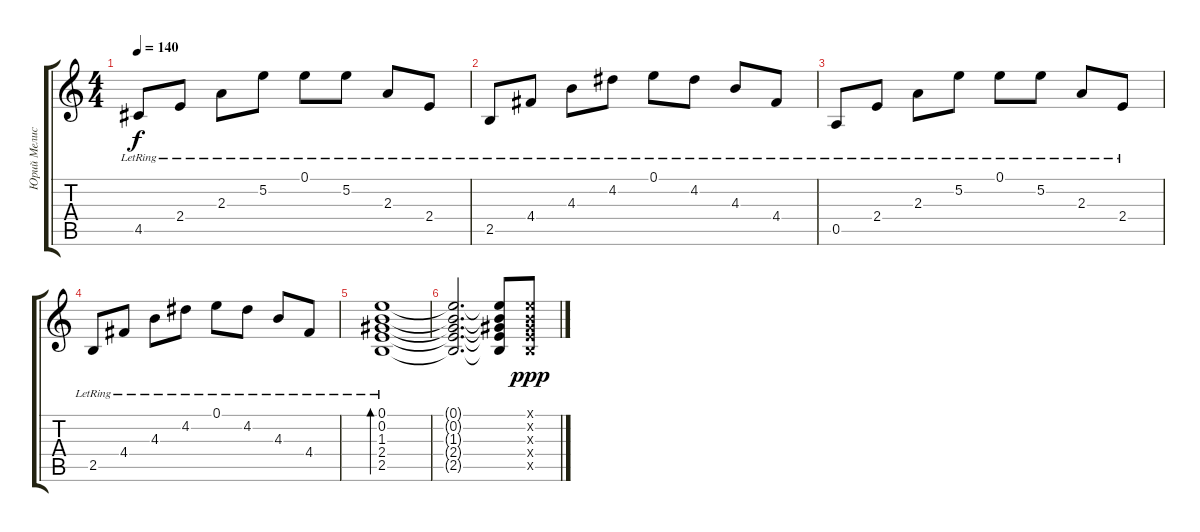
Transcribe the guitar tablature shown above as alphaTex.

\track ("Юрий Мелисов" "Юрий Мелис") {instrument acousticguitarnylon}
\staff {score tabs}
\tuning (E4 B3 G3 D3 A2 E2) {hide}
\ts (4 4)
\tempo 140
\clef g2
\ks c
4.5{lr}.8{dy f} 2.4{lr}.8 2.3{lr}.8 5.2{lr}.8 0.1{lr}.8 5.2{lr}.8 2.3{lr}.8 2.4{lr}.8 |
2.5{lr}.8 4.4{lr}.8 4.3{lr}.8 4.2{lr}.8 0.1{lr}.8 4.2{lr}.8 4.3{lr}.8 4.4{lr}.8 |
0.5{lr}.8 2.4{lr}.8 2.3{lr}.8 5.2{lr}.8 0.1{lr}.8 5.2{lr}.8 2.3{lr}.8 2.4{lr}.8 |
2.5{lr}.8 4.4{lr}.8 4.3{lr}.8 4.2{lr}.8 0.1{lr}.8 4.2{lr}.8 4.3{lr}.8 4.4{lr}.8 |
(0.1{lr} 0.2{lr} 1.3{lr} 2.4{lr} 2.5{lr}).1{bd 120} |
(0.1{t} 0.2{t} 1.3{t} 2.4{t} 2.5{t}).2{d} (0.1{t} 0.2{t} 1.3{t} 2.4{t} 2.5{t}).8 (0.1{x} 0.2{x} 1.3{x} 2.4{x} 2.5{x}).8{dy ppp}
